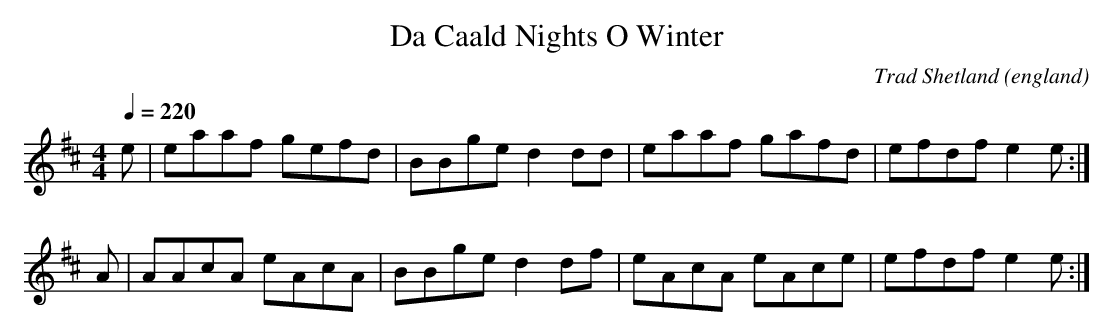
X:1
T:Da Caald Nights O Winter
O:england
M:4/4
L:1/8
Q:1/4=220
C:Trad Shetland
K:D
e|eaaf gefd|BBge d2 dd|eaaf gafd|efdf e2 e:|
A|AAcA eAcA|BBge d2 df|eAcA eAce|efdf e2 e:|
